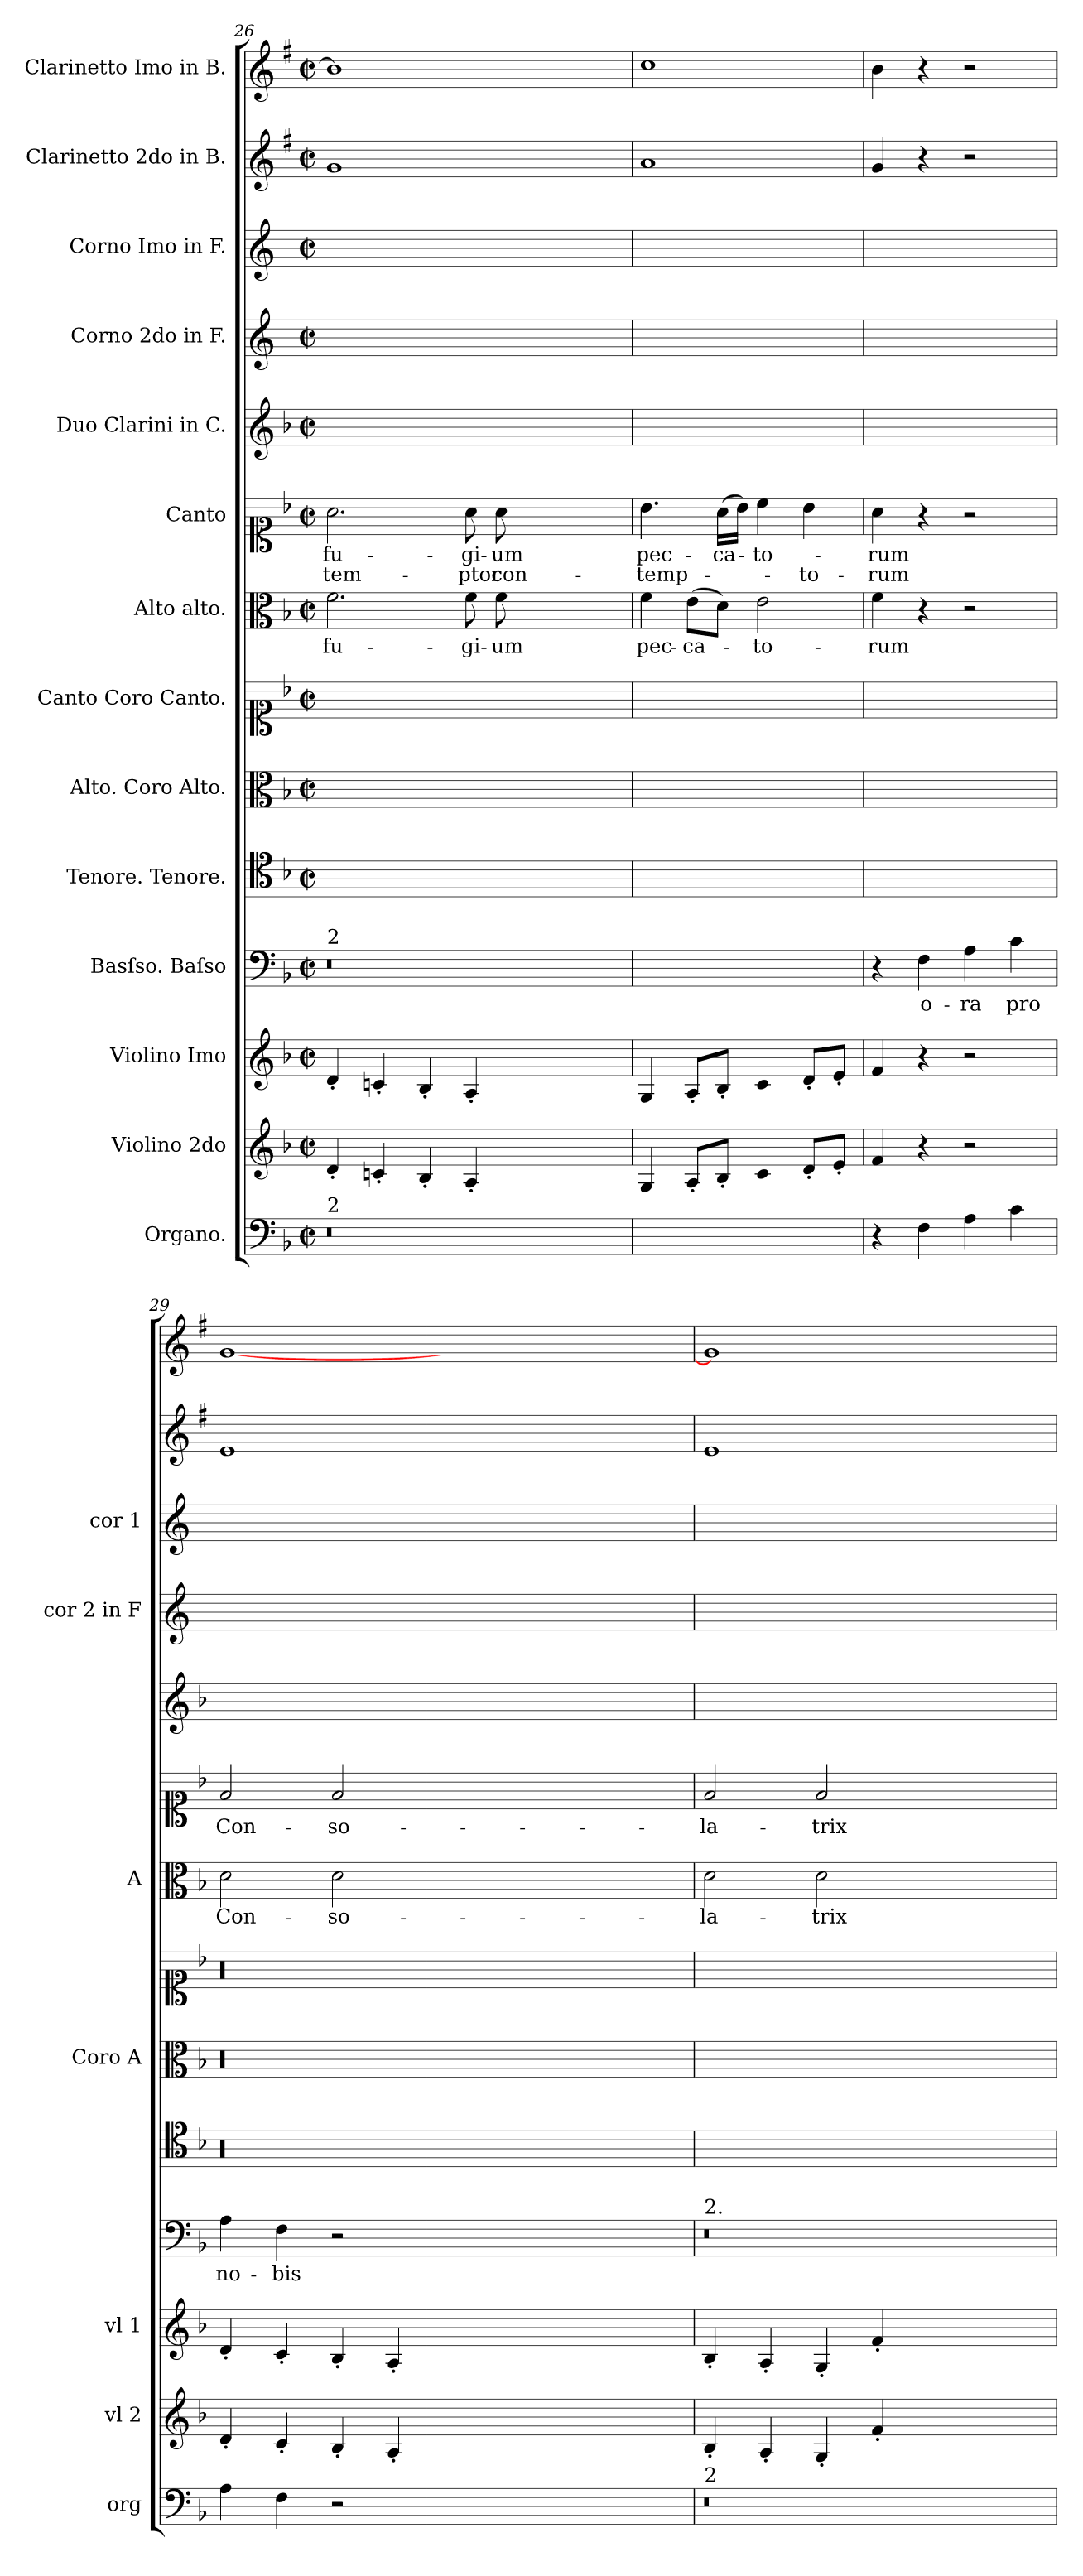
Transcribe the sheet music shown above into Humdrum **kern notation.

**kern	**kern	**kern	**kern	**text	**kern	**kern	**kern	**kern	**text	**kern	**text	**text	**kern	**kern	**kern	**kern	**kern
*part14	*part13	*part12	*part11	*part11	*part10	*part9	*part8	*part7	*part7	*part6	*part6	*part6	*part5	*part4	*part3	*part2	*part1
*staff14	*staff13	*staff12	*staff11	*staff11	*staff10	*staff9	*staff8	*staff7	*staff7	*staff6	*staff6	*staff6	*staff5	*staff4	*staff3	*staff2	*staff1
*I"Organo.	*I"Violino 2do	*I"Violino Imo	*I"Basſso. Baſso	*	*I"Tenore. Tenore.	*I"Alto. Coro Alto.	*I"Canto Coro Canto.	*I"Alto alto.	*	*I"Canto	*	*	*I"Duo Clarini in C.	*I"Corno 2do in F.	*I"Corno Imo in F.	*I"Clarinetto 2do in B.	*I"Clarinetto Imo in B.
*I'org	*I'vl 2	*I'vl 1	*	*	*	*I'Coro A	*	*I'A	*	*	*	*	*	*I'cor 2 in F	*I'cor 1	*	*
*clefF4	*clefG2	*clefG2	*clefF4	*	*clefC4	*clefC3	*clefC1	*clefC3	*	*clefC1	*	*	*clefG2	*clefG2	*clefG2	*clefG2	*clefG2
*	*	*	*	*	*	*	*	*	*	*	*	*	*	*ITrd4c7	*ITrd4c7	*ITrd1c2	*ITrd1c2
*k[b-]	*k[b-]	*k[b-]	*k[b-]	*	*k[b-]	*k[b-]	*k[b-]	*k[b-]	*	*k[b-]	*	*	*k[b-]	*k[b-]	*k[b-]	*k[b-]	*k[b-]
*d:	*d:	*d:	*d:	*	*d:	*d:	*d:	*d:	*	*d:	*	*	*d:	*d:	*d:	*d:	*d:
*M2/2	*M2/2	*M2/2	*M2/2	*	*M2/2	*M2/2	*M2/2	*M2/2	*	*M2/2	*	*	*M2/2	*M2/2	*M2/2	*M2/2	*M2/2
*met(c|)	*met(c|)	*met(c|)	*met(c|)	*	*met(c|)	*met(c|)	*met(c|)	*met(c|)	*	*met(c|)	*	*	*met(c|)	*met(c|)	*met(c|)	*met(c|)	*met(c|)
=26	=26	=26	=26	=26	=26	=26	=26	=26	=26	=26	=26	=26	=26	=26	=26	=26	=26
!	!	!	!LO:TX:a:t=2	!	!	!	!	!	!	!	!	!	!	!	!	!	!
!LO:TX:a:t=2	!	!	!	!	!	!	!	!	!	!	!	!	!	!	!	!	!
0r	4d'/	4d'/	0r	.	0ryy	0ryy	0ryy	2.f\	-fu-	2.a\	-fu-	-tem-	1ryy	1ryy	1ryy	1f	1a]
.	4cn'/	4cn'/	.	.	.	.	.	.	.	.	.	.	.	.	.	.	.
.	4B-'/	4B-'/	.	.	.	.	.	.	.	.	.	.	.	.	.	.	.
.	4A'/	4A'/	.	.	.	.	.	8f\	-gi-	8a\	-gi-	-ptor	.	.	.	.	.
.	.	.	.	.	.	.	.	8f\	-um	8a\	-um	con-	.	.	.	.	.
.	1ryy	1ryy	.	.	.	.	.	1ryy	.	1ryy	.	.	1ryy	1ryy	1ryy	1ryy	1ryy
=27	=27	=27	=27	=27	=27	=27	=27	=27	=27	=27	=27	=27	=27	=27	=27	=27	=27
1ryy	4G/	4G/	1ryy	.	1ryy	1ryy	1ryy	4f\	pec-	4.b-\	pec-	-temp-	1ryy	1ryy	1ryy	1g	1b-
.	8A'/L	8A'/L	.	.	.	.	.	(8e\L	-ca-	.	.	.	.	.	.	.	.
.	8B-'/J	8B-'/J	.	.	.	.	.	8d\J)	.	(16a\LL	-ca-	.	.	.	.	.	.
.	.	.	.	.	.	.	.	.	.	16b-\JJ)	.	.	.	.	.	.	.
.	4c/	4c/	.	.	.	.	.	2e\	-to-	4cc\	-to-	.	.	.	.	.	.
.	8d'/L	8d'/L	.	.	.	.	.	.	.	4b-\	.	-to-	.	.	.	.	.
.	8e'/J	8e'/J	.	.	.	.	.	.	.	.	.	.	.	.	.	.	.
=28	=28	=28	=28	=28	=28	=28	=28	=28	=28	=28	=28	=28	=28	=28	=28	=28	=28
4r	4f/	4f/	4r	.	1ryy	1ryy	1ryy	4f\	-rum	4a\	-rum	-rum	1ryy	1ryy	1ryy	4f/	4a\
4F\	4r	4r	4F\	o-	.	.	.	4r	.	4r	.	.	.	.	.	4r	4r
4A\	2r	2r	4A\	-ra	.	.	.	2r	.	2r	.	.	.	.	.	2r	2r
4c\	.	.	4c\	pro	.	.	.	.	.	.	.	.	.	.	.	.	.
=29	=29	=29	=29	=29	=29	=29	=29	=29	=29	=29	=29	=29	=29	=29	=29	=29	=29
4A\	4d'/	4d'/	4A\	no-	00r	00r	00r	2d\	Con-	2f/	Con-	.	1ryy	1ryy	1ryy	1d	[1f
4F\	4c'/	4c'/	4F\	-bis	.	.	.	.	.	.	.	.	.	.	.	.	.
2r	4B-'/	4B-'/	2r	.	.	.	.	2d\	-so-	2f/	-so-	.	.	.	.	.	.
.	4A'/	4A'/	.	.	.	.	.	.	.	.	.	.	.	.	.	.	.
0.ryy	0.ryy	0.ryy	0.ryy	.	.	.	.	0.ryy	.	0.ryy	.	.	0.ryy	0.ryy	0.ryy	0.ryy	0.ryy
=30	=30	=30	=30	=30	=30	=30	=30	=30	=30	=30	=30	=30	=30	=30	=30	=30	=30
!	!	!	!LO:TX:a:t=2.	!	!	!	!	!	!	!	!	!	!	!	!	!	!
!LO:TX:a:t=2	!	!	!	!	!	!	!	!	!	!	!	!	!	!	!	!	!
0r	4B-'/	4B-'/	0r	.	0ryy	0ryy	0ryy	2d\	-la-	2f/	-la-	.	1ryy	1ryy	1ryy	1d	1f]
.	4A'/	4A'/	.	.	.	.	.	.	.	.	.	.	.	.	.	.	.
.	4G'/	4G'/	.	.	.	.	.	2d\	-trix	2f/	-trix	.	.	.	.	.	.
.	4f'/	4f'/	.	.	.	.	.	.	.	.	.	.	.	.	.	.	.
.	1ryy	1ryy	.	.	.	.	.	1ryy	.	1ryy	.	.	1ryy	1ryy	1ryy	1ryy	1ryy
=	=	=	=	=	=	=	=	=	=	=	=	=	=	=	=	=	=
*-	*-	*-	*-	*-	*-	*-	*-	*-	*-	*-	*-	*-	*-	*-	*-	*-	*-
